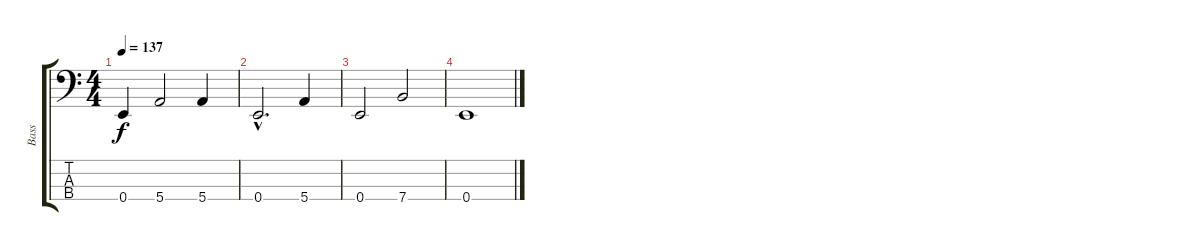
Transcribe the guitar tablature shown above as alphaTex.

\track ("Bass" "Bass") {instrument fretlessbass}
\staff {score tabs}
\tuning (G2 D2 A1 E1) {hide}
\ts (4 4)
\tempo 137
\clef f4
\ks c
0.4.4{dy f} 5.4.2 5.4.4 |
0.4{hac}.2{d} 5.4.4 |
0.4.2 7.4.2 |
0.4.1
